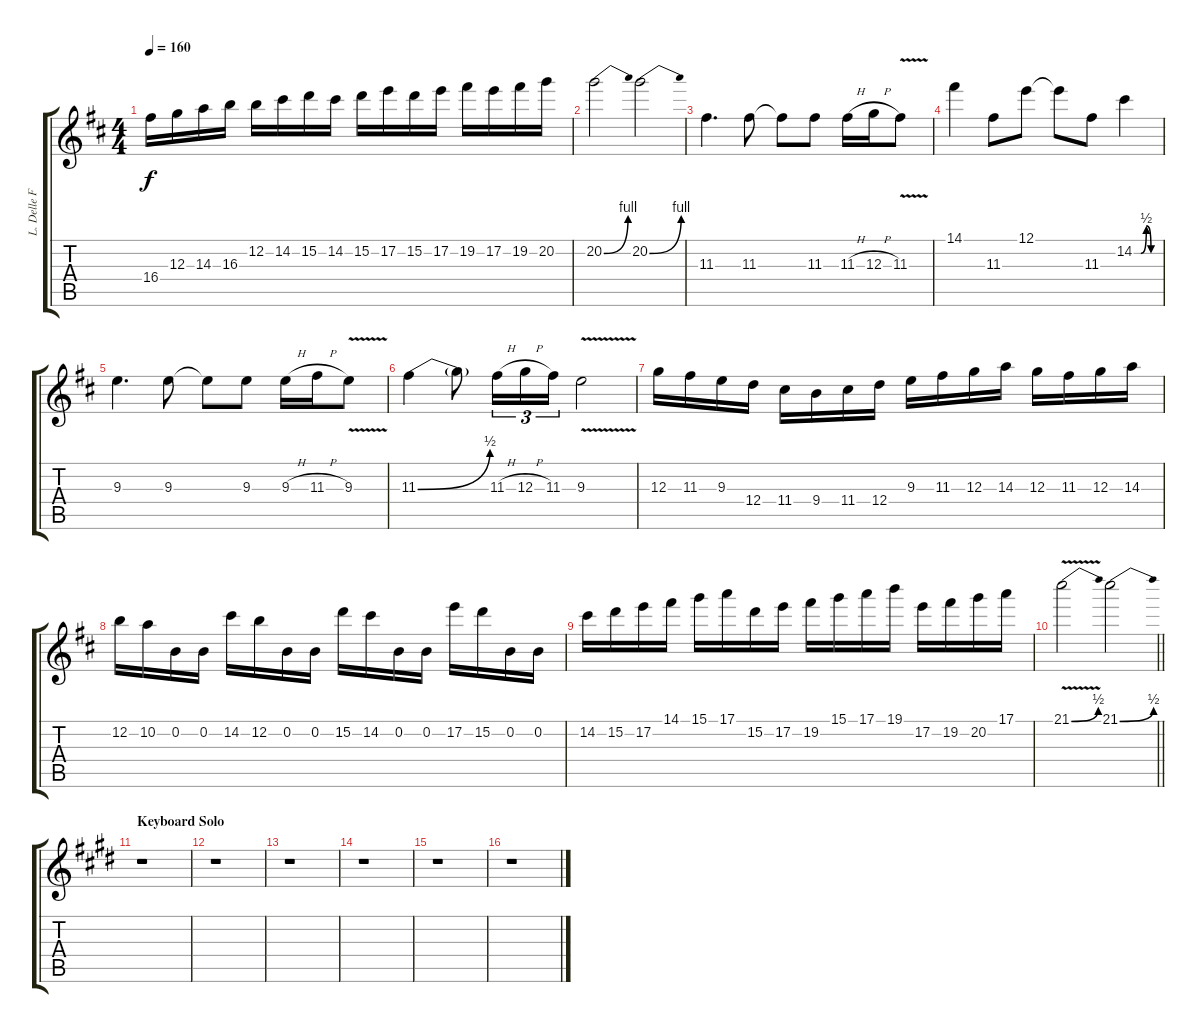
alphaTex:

\track ("L. Delle Fave (Guitar Lead)" "L. Delle F") {instrument overdrivenguitar}
\staff {score tabs}
\tuning (E4 B3 G3 D3 A2 E2) {hide}
\ts (4 4)
\tempo 160
\clef g2
\ks bminor
16.4.16{dy f} 12.3.16 14.3.16 16.3.16 12.2.16 14.2.16 15.2.16 14.2.16 15.2.16 17.2.16 15.2.16 17.2.16 19.2.16 17.2.16 19.2.16 20.2.16 |
20.2{be (bend 0 0 60 4)}.2 20.2{be (bend 0 0 60 4)}.2 |
11.3.4{d} 11.3.8 11.3{t}.8 11.3.8 11.3{h}.16 12.3{h}.16 11.3{v}.8 |
14.1.4 11.3.8 12.1.8 12.1{t}.8 11.3.8 14.2{be (custom 0 0 16 0 29 2 40 0 60 0)}.4 |
9.3.4{d} 9.3.8 9.3{t}.8 9.3.8 9.3{h}.16 11.3{h}.16 9.3{v}.8 |
11.3{be (bend 0 0 60 2)}.4 11.3{t}.8 11.3{h}.16{tu (3 2)} 12.3{h}.16{tu (3 2)} 11.3.16{tu (3 2)} 9.3{v}.2 |
12.3.16 11.3.16 9.3.16 12.4.16 11.4.16 9.4.16 11.4.16 12.4.16 9.3.16 11.3.16 12.3.16 14.3.16 12.3.16 11.3.16 12.3.16 14.3.16 |
12.2.16 10.2.16 0.2.16 0.2.16 14.2.16 12.2.16 0.2.16 0.2.16 15.2.16 14.2.16 0.2.16 0.2.16 17.2.16 15.2.16 0.2.16 0.2.16 |
14.2.16 15.2.16 17.2.16 14.1.16 15.1.16 17.1.16 15.2.16 17.2.16 19.2.16 15.1.16 17.1.16 19.1.16 17.2.16 19.2.16 20.2.16 17.1.16 |
\barLineRight lightlight
21.1{be (bend 0 0 60 2) v}.2 21.1{be (bend 0 0 60 2)}.2 |
\section ("" "Keyboard Solo")
\ks c#minor
r.1 |
r.1 |
r.1 |
r.1 |
r.1 |
r.1
